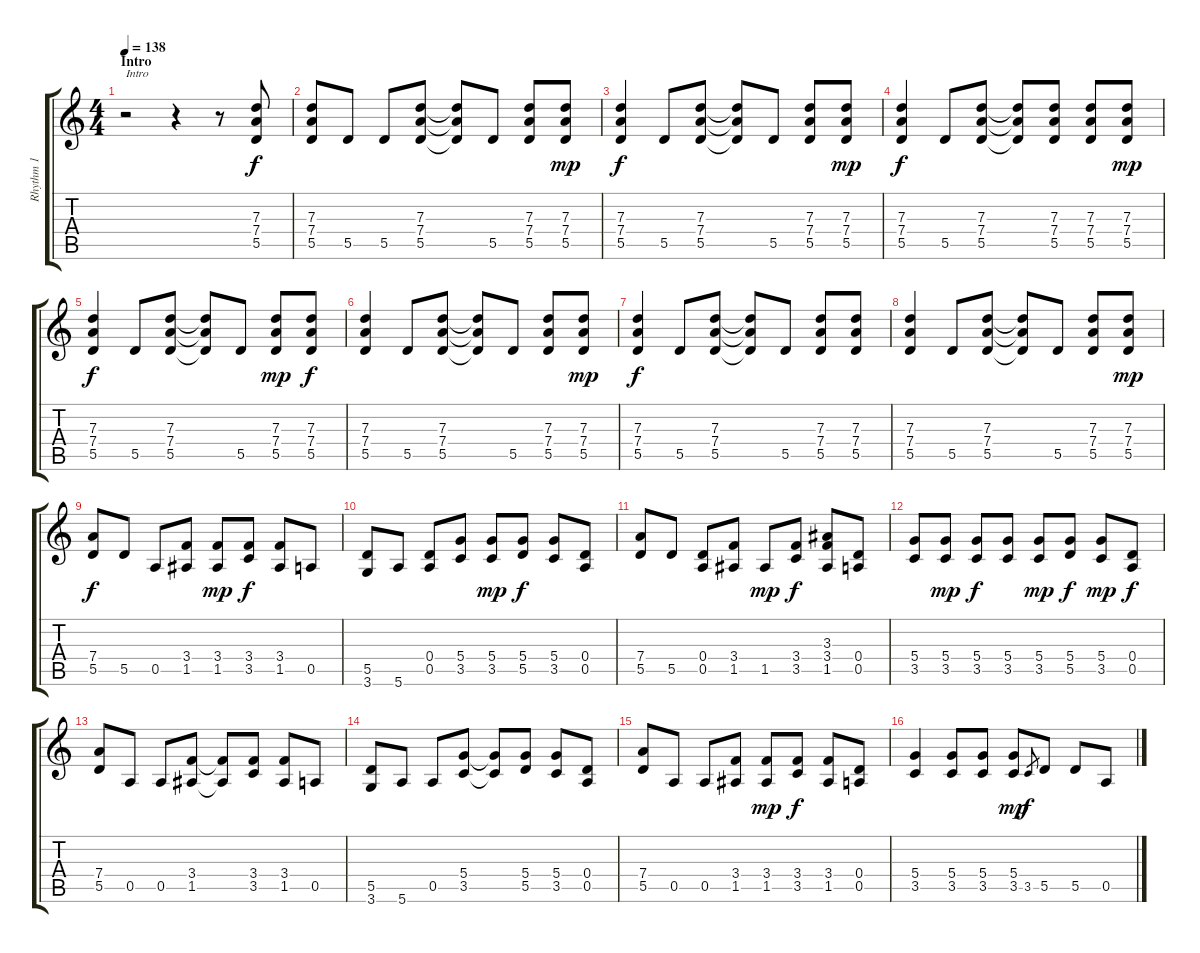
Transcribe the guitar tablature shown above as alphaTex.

\track ("Rhythm 1" "Rhythm 1") {instrument electricguitarmuted}
\staff {score tabs}
\tuning (E4 B3 G3 D3 A2 E2) {hide}
\ts (4 4)
\section ("" "Intro")
\tempo 138
\clef g2
\ks c
r.2{txt "Intro" dy f instrument electricguitarmuted} r.4 r.8 (7.3 7.4 5.5).8 |
(7.3 7.4 5.5).8 5.5.8 5.5.8 (7.3 7.4 5.5).8 (7.3{t} 7.4{t} 5.5{t}).8 5.5.8 (7.3 7.4 5.5).8 (7.3 7.4 5.5).8{dy mp} |
(7.3 7.4 5.5).4{dy f} 5.5.8 (7.3 7.4 5.5).8 (7.3{t} 7.4{t} 5.5{t}).8 5.5.8 (7.3 7.4 5.5).8 (7.3 7.4 5.5).8{dy mp} |
(7.3 7.4 5.5).4{dy f} 5.5.8 (7.3 7.4 5.5).8 (7.3{t} 7.4{t} 5.5{t}).8 (7.3 7.4 5.5).8 (7.3 7.4 5.5).8 (7.3 7.4 5.5).8{dy mp} |
(7.3 7.4 5.5).4{dy f} 5.5.8 (7.3 7.4 5.5).8 (7.3{t} 7.4{t} 5.5{t}).8 5.5.8 (7.3 7.4 5.5).8{dy mp} (7.3 7.4 5.5).8{dy f} |
(7.3 7.4 5.5).4 5.5.8 (7.3 7.4 5.5).8 (7.3{t} 7.4{t} 5.5{t}).8 5.5.8 (7.3 7.4 5.5).8 (7.3 7.4 5.5).8{dy mp} |
(7.3 7.4 5.5).4{dy f} 5.5.8 (7.3 7.4 5.5).8 (7.3{t} 7.4{t} 5.5{t}).8 5.5.8 (7.3 7.4 5.5).8 (7.3 7.4 5.5).8 |
(7.3 7.4 5.5).4 5.5.8 (7.3 7.4 5.5).8 (7.3{t} 7.4{t} 5.5{t}).8 5.5.8 (7.3 7.4 5.5).8 (7.3 7.4 5.5).8{dy mp} |
(7.4 5.5).8{dy f} 5.5.8 0.5.8 (3.4 1.5).8 (3.4 1.5).8{dy mp} (3.4 3.5).8{dy f} (3.4 1.5).8 0.5.8 |
(5.5 3.6).8 5.6.8 (0.4 0.5).8 (5.4 3.5).8 (5.4 3.5).8{dy mp} (5.4 5.5).8{dy f} (5.4 3.5).8 (0.4 0.5).8 |
(7.4 5.5).8 5.5.8 (0.4 0.5).8 (3.4 1.5).8 1.5.8{dy mp} (3.4 3.5).8{dy f} (3.3 3.4 1.5).8 (0.4 0.5).8 |
(5.4 3.5).8 (5.4 3.5).8{dy mp} (5.4 3.5).8{dy f} (5.4 3.5).8 (5.4 3.5).8{dy mp} (5.4 5.5).8{dy f} (5.4 3.5).8{dy mp} (0.4 0.5).8{dy f} |
(7.4 5.5).8 0.5.8 0.5.8 (3.4 1.5).8 (3.4{t} 1.5{t}).8 (3.4 3.5).8 (3.4 1.5).8 0.5.8 |
(5.5 3.6).8 5.6.8 0.5.8 (5.4 3.5).8 (5.4{t} 3.5{t}).8 (5.4 5.5).8 (5.4 3.5).8 (0.4 0.5).8 |
(7.4 5.5).8 0.5.8 0.5.8 (3.4 1.5).8 (3.4 1.5).8{dy mp} (3.4 3.5).8{dy f} (3.4 1.5).8 (0.4 0.5).8 |
(5.4 3.5).4 (5.4 3.5).8 (5.4 3.5).8 (5.4 3.5).8{dy mp} 3.5.8{gr dy f} 5.5.8 5.5.8 0.5.8
